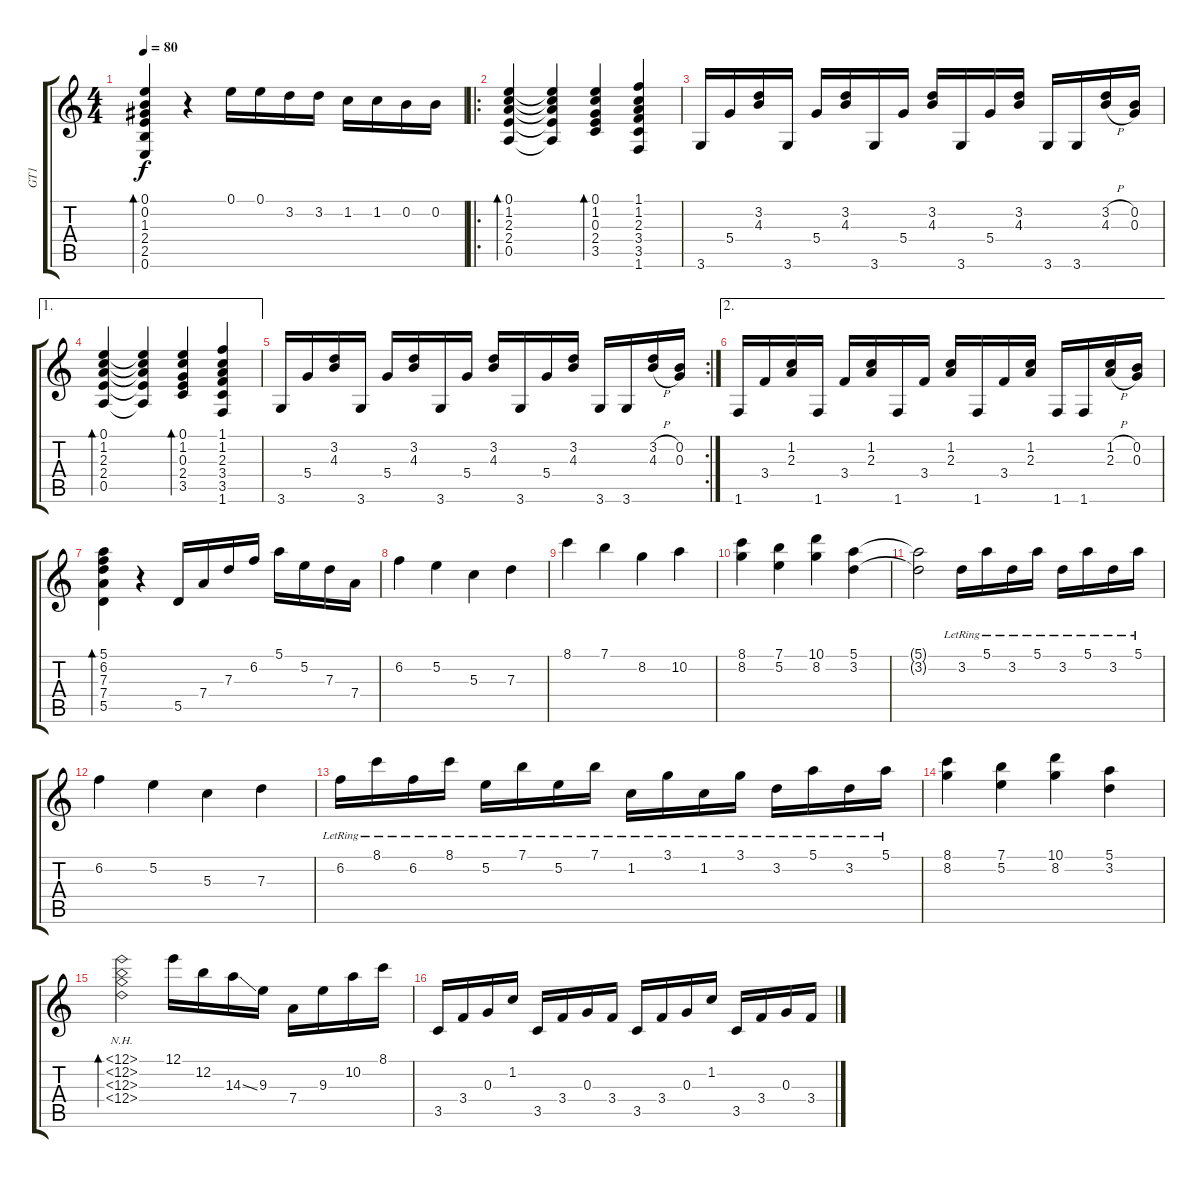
\track ("GT1" "GT1") {instrument acousticguitarsteel}
\staff {score tabs}
\tuning (E4 B3 G3 D3 A2 E2) {hide}
\ts (4 4)
\tempo 80
\clef g2
\ks c
(0.1 0.2 1.3 2.4 2.5 0.6).4{bd 30 dy f} r.4 0.1.16 0.1.16 3.2.16 3.2.16 1.2.16 1.2.16 0.2.16 0.2.16 |
\ro
(0.1 1.2 2.3 2.4 0.5).4{bd 30} (0.1{t} 1.2{t} 2.3{t} 2.4{t} 0.5{t}).4 (0.1 1.2 0.3 2.4 3.5).4{bd 30} (1.1 1.2 2.3 3.4 3.5 1.6).4 |
3.6.16 5.4.16 (3.2 4.3).16 3.6.16 5.4.16 (3.2 4.3).16 3.6.16 5.4.16 (3.2 4.3).16 3.6.16 5.4.16 (3.2 4.3).16 3.6.16 3.6.16 (3.2{h} 4.3{h}).16 (0.2 0.3).16 |
\ae 1
(0.1 1.2 2.3 2.4 0.5).4{bd 30} (0.1{t} 1.2{t} 2.3{t} 2.4{t} 0.5{t}).4 (0.1 1.2 0.3 2.4 3.5).4{bd 30} (1.1 1.2 2.3 3.4 3.5 1.6).4 |
\rc 2
3.6.16 5.4.16 (3.2 4.3).16 3.6.16 5.4.16 (3.2 4.3).16 3.6.16 5.4.16 (3.2 4.3).16 3.6.16 5.4.16 (3.2 4.3).16 3.6.16 3.6.16 (3.2{h} 4.3{h}).16 (0.2 0.3).16 |
\ae 2
1.6.16 3.4.16 (1.2 2.3).16 1.6.16 3.4.16 (1.2 2.3).16 1.6.16 3.4.16 (1.2 2.3).16 1.6.16 3.4.16 (1.2 2.3).16 1.6.16 1.6.16 (1.2{h} 2.3{h}).16 (0.2 0.3).16 |
(5.1 6.2 7.3 7.4 5.5).4{bd 30} r.4 5.5.16 7.4.16 7.3.16 6.2.16 5.1.16 5.2.16 7.3.16 7.4.16 |
6.2.4 5.2.4 5.3.4 7.3.4 |
8.1.4 7.1.4 8.2.4 10.2.4 |
(8.1 8.2).4 (7.1 5.2).4 (10.1 8.2).4 (5.1 3.2).4 |
(5.1{t} 3.2{t}).2 3.2{lr}.16 5.1{lr}.16 3.2{lr}.16 5.1{lr}.16 3.2{lr}.16 5.1{lr}.16 3.2{lr}.16 5.1{lr}.16 |
6.2.4 5.2.4 5.3.4 7.3.4 |
6.2{lr}.16 8.1{lr}.16 6.2{lr}.16 8.1{lr}.16 5.2{lr}.16 7.1{lr}.16 5.2{lr}.16 7.1{lr}.16 1.2{lr}.16 3.1{lr}.16 1.2{lr}.16 3.1{lr}.16 3.2{lr}.16 5.1{lr}.16 3.2{lr}.16 5.1{lr}.16 |
(8.1 8.2).4 (7.1 5.2).4 (10.1 8.2).4 (5.1 3.2).4 |
(12.1{nh} 12.2{nh} 12.3{nh} 12.4{nh}).2{bd 30} 12.1.16 12.2.16 14.3{ss}.16 9.3.16 7.4.16 9.3.16 10.2.16 8.1.16 |
3.5.16 3.4.16 0.3.16 1.2.16 3.5.16 3.4.16 0.3.16 3.4.16 3.5.16 3.4.16 0.3.16 1.2.16 3.5.16 3.4.16 0.3.16 3.4.16
